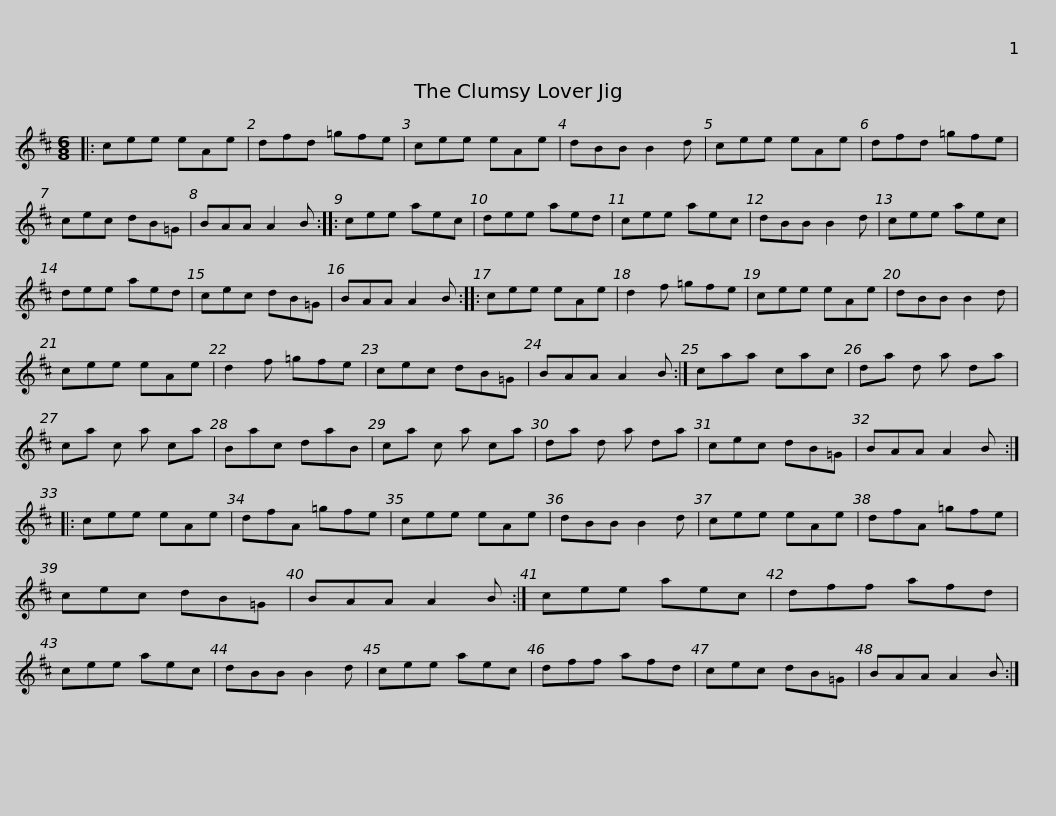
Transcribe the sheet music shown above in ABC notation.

X:1
L:1/8
M:6/8
I:linebreak $
K:D
V:1 treble
V:1
|: cee eAe | dfd =gfe | cee eAe | dBB B2 d | cee eAe | %5
 dfd =gfe | cec dB=G |$ BAA A2 B :: cee aec | dee aed | %10
 cee aec | dBB B2 d | cee aec | dee aed |$ cec dB=G | %15
 BAA A2 B :: cee eAe | d2 f =gfe | cee eAe | dBB B2 d | %20
 cee eAe |$ d2 f =gfe | cec dB=G | BAA A2 B :| caa cac | %25
 da d a da | ca c a ca | Bac daB |$ ca c a ca | da d a da | %30
 cec dB=G | BAA A2 B :: cee eAe | dfA =gfe | cee eAe |$ %35
 dBB B2 d | cee eAe | dfA =gfe | cec dB=G | BAA A2 B :| %40
 cee aec | dff afd |$ cee aec | dBB B2 d | cee aec | %45
 dff afd | cec dB=G | BAA A2 B :| %48
